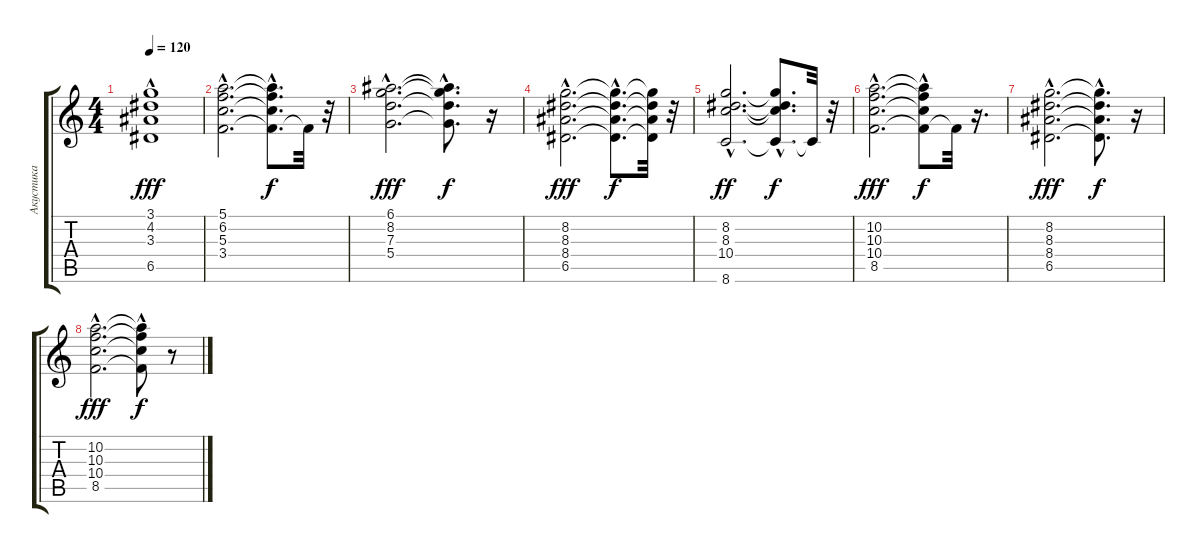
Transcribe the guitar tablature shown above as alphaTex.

\track ("Акустика" "Акустика") {instrument acousticguitarsteel}
\staff {score tabs}
\tuning (E4 B3 G3 D3 A2 E2) {hide}
\ts (4 4)
\tempo 120
\clef g2
\ks c
(3.1{hac} 4.2{hac} 3.3{hac} 6.5).1{dy fff instrument acousticguitarsteel} |
(5.1{hac} 6.2{hac} 5.3{hac} 3.4{hac}).2{d} (5.1{t} 6.2{t} 5.3{hac t} 3.4{hac t}).8{d dy f} 3.4{t}.32 r.32 |
(6.1{hac} 8.2{hac} 7.3{hac} 5.4{hac}).2{d dy fff} (6.1{hac t} 8.2{hac t} 7.3{t} 5.4{hac t}).8{d dy f} r.16 |
(8.2{hac} 8.3{hac} 8.4{hac} 6.5{hac}).2{d dy fff} (8.2{hac t} 8.3{hac t} 8.4{hac t} 6.5{hac t}).8{d dy f} (8.2{t} 8.3{t} 8.4{t} 6.5{t}).32 r.32 |
(8.2{hac} 8.3{hac} 10.4{hac} 8.6{hac}).2{d dy ff} (8.2{t} 8.3{hac t} 10.4{t} 8.6{hac t}).8{d dy f} 8.6{t}.32 r.32 |
(10.2{hac} 10.3{hac} 10.4{hac} 8.5{hac}).2{d dy fff} (10.2{t} 10.3{hac t} 10.4{hac t} 8.5{t}).8{dy f} 8.5{t}.32 r.16{d} |
(8.2{hac} 8.3{hac} 8.4{hac} 6.5{hac}).2{d dy fff} (8.2{hac t} 8.3{hac t} 8.4{t} 6.5{hac t}).8{d dy f} r.16 |
(10.2{hac} 10.3{hac} 10.4{hac} 8.5{hac}).2{d dy fff} (10.2{hac t} 10.3{t} 10.4{t} 8.5{t}).8{dy f} r.8
